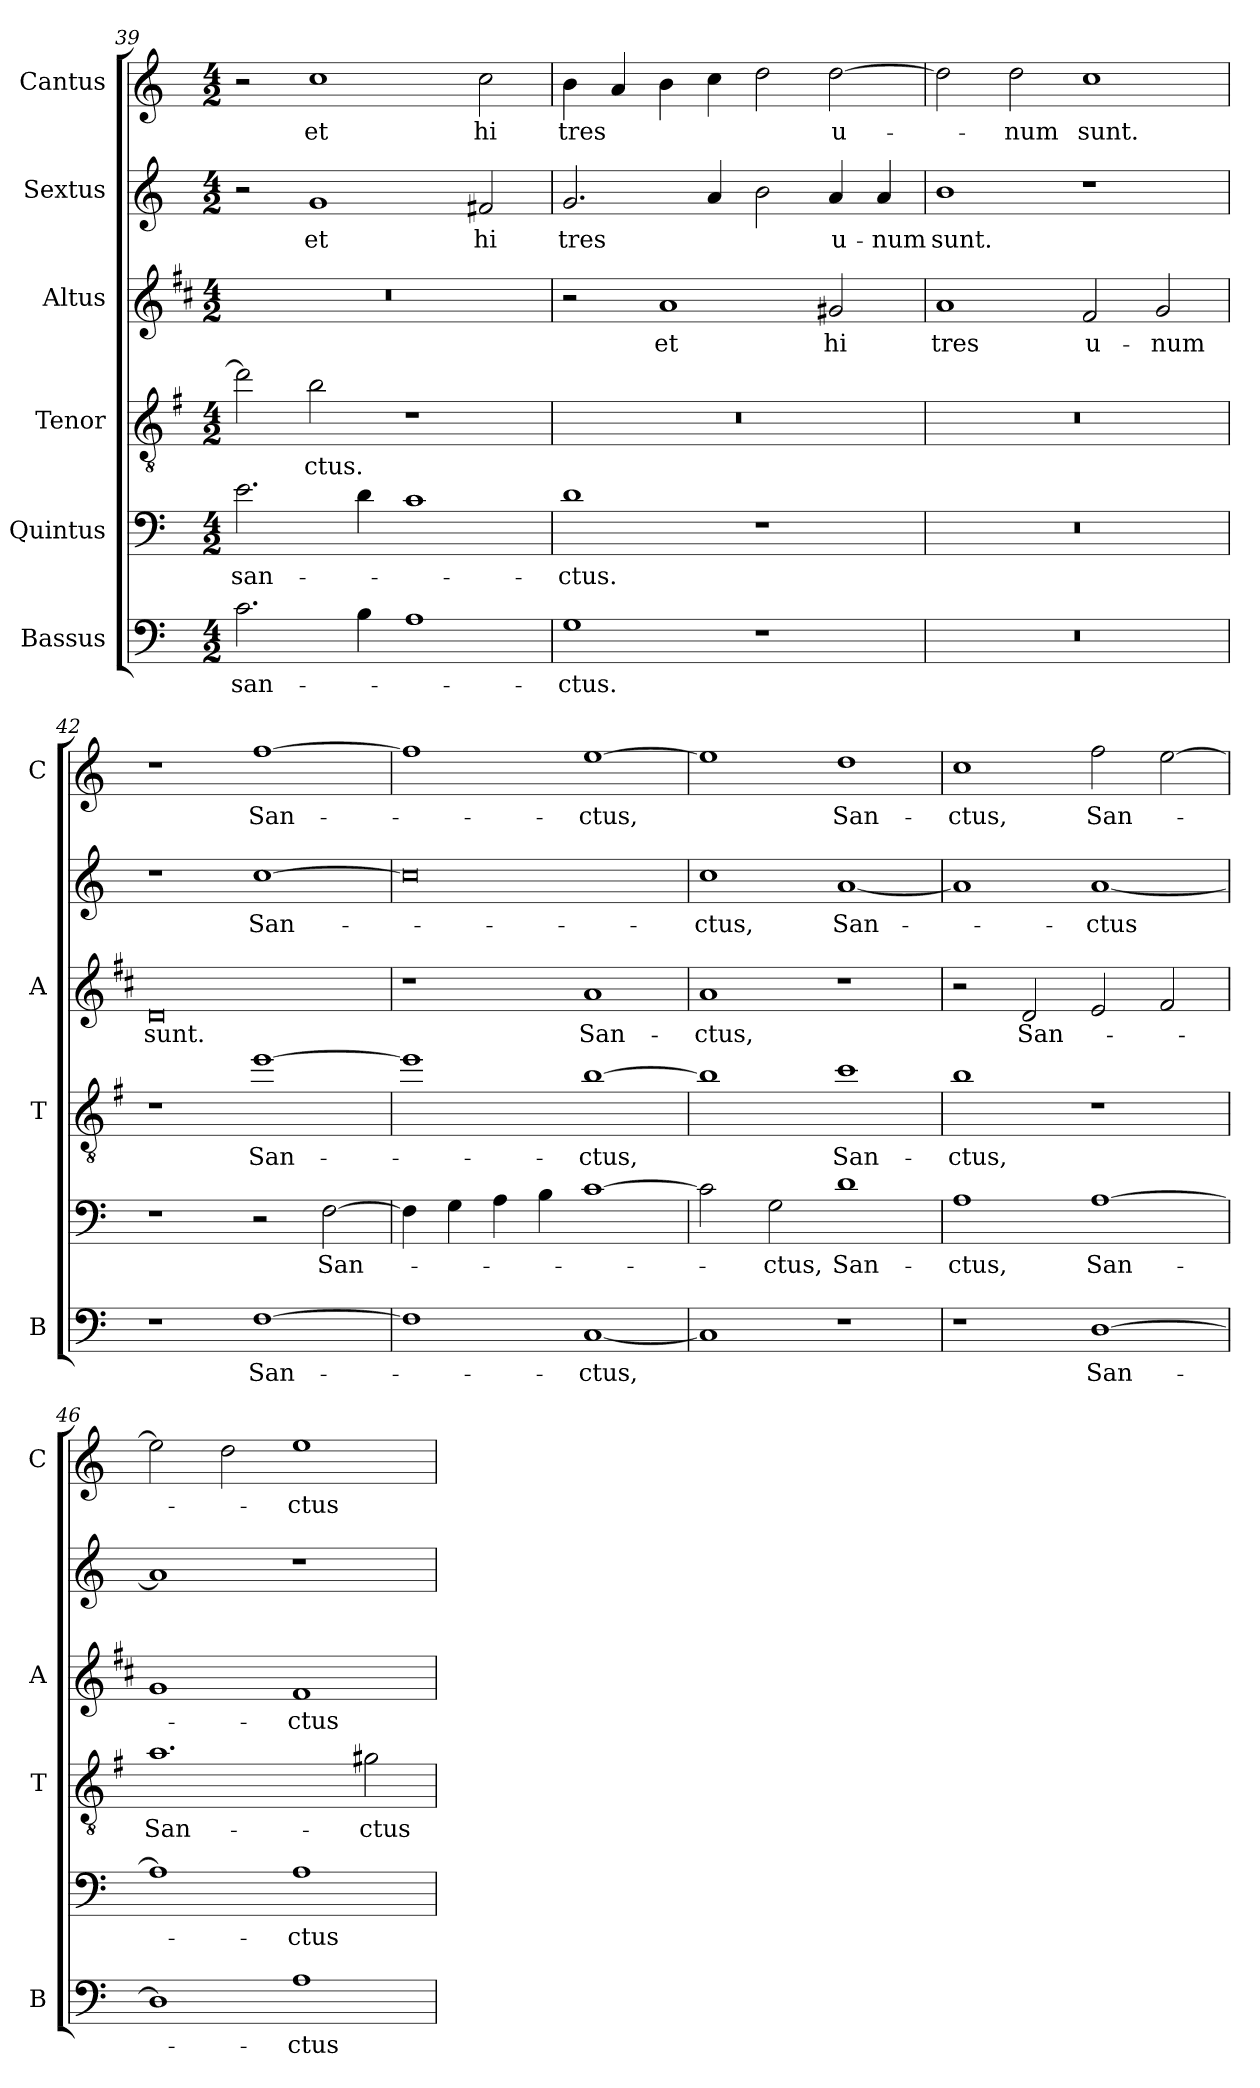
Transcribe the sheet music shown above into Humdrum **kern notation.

**kern	**text	**kern	**text	**kern	**text	**kern	**text	**kern	**text	**kern	**text
*part6	*part6	*part5	*part5	*part4	*part4	*part3	*part3	*part2	*part2	*part1	*part1
*staff6	*staff6	*staff5	*staff5	*staff4	*staff4	*staff3	*staff3	*staff2	*staff2	*staff1	*staff1
*I"Bassus	*	*I"Quintus	*	*I"Tenor	*	*I"Altus	*	*I"Sextus	*	*I"Cantus	*
*I'B	*	*	*	*I'T	*	*I'A	*	*	*	*I'C	*
*clefF4	*	*clefF4	*	*clefGv2	*	*clefG2	*	*clefG2	*	*clefG2	*
*	*	*	*	*ITrd4c7	*	*ITrd1c2	*	*	*	*	*
*k[]	*	*k[]	*	*k[]	*	*k[]	*	*k[]	*	*k[]	*
*C:	*	*C:	*	*C:	*	*C:	*	*C:	*	*C:	*
*M4/2	*	*M4/2	*	*M4/2	*	*M4/2	*	*M4/2	*	*M4/2	*
=39	=39	=39	=39	=39	=39	=39	=39	=39	=39	=39	=39
!	!LO:LY:b	!	!LO:LY:b	!	!	!	!	!	!	!	!
2.c\	san-	2.e\	san-	2g\]	.	0r	.	2r	.	2r	.
!	!	!	!	!	!LO:LY:b	!	!	!	!LO:LY:b	!	!LO:LY:b
.	.	.	.	2e\	-ctus.	.	.	1g	et	1cc	et
4B\	.	4d\	.	.	.	.	.	.	.	.	.
1A	.	1c	.	1r	.	.	.	.	.	.	.
!	!	!	!	!	!	!	!	!	!LO:LY:b	!	!LO:LY:b
.	.	.	.	.	.	.	.	2f#X/	hi	2cc\	hi
=40	=40	=40	=40	=40	=40	=40	=40	=40	=40	=40	=40
!	!LO:LY:b	!	!LO:LY:b	!	!	!	!	!	!LO:LY:b	!	!LO:LY:b
1G	-ctus.	1d	-ctus.	0r	.	2r	.	2.g/	tres	4b\	tres
.	.	.	.	.	.	.	.	.	.	4a/	.
!	!	!	!	!	!	!	!LO:LY:b	!	!	!	!
.	.	.	.	.	.	1g	et	.	.	4b\	.
.	.	.	.	.	.	.	.	4a/	.	4cc\	.
1r	.	1r	.	.	.	.	.	2b\	.	2dd\	.
!	!	!	!	!	!	!	!LO:LY:b	!	!LO:LY:b	!	!LO:LY:b
.	.	.	.	.	.	2f#X/	hi	4a/	u-	[2dd\	u-
!	!	!	!	!	!	!	!	!	!LO:LY:b	!	!
.	.	.	.	.	.	.	.	4a/	-num	.	.
=41	=41	=41	=41	=41	=41	=41	=41	=41	=41	=41	=41
!	!	!	!	!	!	!	!LO:LY:b	!	!LO:LY:b	!	!
0r	.	0r	.	0r	.	1g	tres	1b	sunt.	2dd\]	.
!	!	!	!	!	!	!	!	!	!	!	!LO:LY:b
.	.	.	.	.	.	.	.	.	.	2dd\	-num
!	!	!	!	!	!	!	!LO:LY:b	!	!	!	!LO:LY:b
.	.	.	.	.	.	2e/	u-	1r	.	1cc	sunt.
!	!	!	!	!	!	!	!LO:LY:b	!	!	!	!
.	.	.	.	.	.	2f/	-num	.	.	.	.
=42	=42	=42	=42	=42	=42	=42	=42	=42	=42	=42	=42
!	!	!	!	!	!	!	!LO:LY:b	!	!	!	!
1r	.	1r	.	1r	.	0c	sunt.	1r	.	1r	.
!	!LO:LY:b	!	!	!	!LO:LY:b	!	!	!	!LO:LY:b	!	!LO:LY:b
[1F	San-	2r	.	[1a	San-	.	.	[1cc	San-	[1ff	San-
!	!	!	!LO:LY:b	!	!	!	!	!	!	!	!
.	.	[2F\	San-	.	.	.	.	.	.	.	.
!!LO:LB:g=z
=43	=43	=43	=43	=43	=43	=43	=43	=43	=43	=43	=43
1F]	.	4F\]	.	1a]	.	1r	.	0cc]	.	1ff]	.
.	.	4G\	.	.	.	.	.	.	.	.	.
.	.	4A\	.	.	.	.	.	.	.	.	.
.	.	4B\	.	.	.	.	.	.	.	.	.
!	!LO:LY:b	!	!	!	!LO:LY:b	!	!LO:LY:b	!	!	!	!LO:LY:b
[1C	-ctus,	[1c	.	[1e	-ctus,	1g	San-	.	.	[1ee	-ctus,
=44	=44	=44	=44	=44	=44	=44	=44	=44	=44	=44	=44
!	!	!	!	!	!	!	!LO:LY:b	!	!LO:LY:b	!	!
1C]	.	2c\]	.	1e]	.	1g	-ctus,	1cc	-ctus,	1ee]	.
!	!	!	!LO:LY:b	!	!	!	!	!	!	!	!
.	.	2G\	-ctus,	.	.	.	.	.	.	.	.
!	!	!	!LO:LY:b	!	!LO:LY:b	!	!	!	!LO:LY:b	!	!LO:LY:b
1r	.	1d	San-	1f	San-	1r	.	[1a	San-	1dd	San-
=45	=45	=45	=45	=45	=45	=45	=45	=45	=45	=45	=45
!	!	!	!LO:LY:b	!	!LO:LY:b	!	!	!	!	!	!LO:LY:b
1r	.	1A	-ctus,	1e	-ctus,	2r	.	1a]	.	1cc	-ctus,
!	!	!	!	!	!	!	!LO:LY:b	!	!	!	!
.	.	.	.	.	.	2c/	San-	.	.	.	.
!	!LO:LY:b	!	!LO:LY:b	!	!	!	!	!	!LO:LY:b	!	!LO:LY:b
[1D	San-	[1A	San-	1r	.	2d/	.	[1a	-ctus	2ff\	San-
.	.	.	.	.	.	2e/	.	.	.	[2ee\	.
=46	=46	=46	=46	=46	=46	=46	=46	=46	=46	=46	=46
!	!	!	!	!	!LO:LY:b	!	!	!	!	!	!
1D]	.	1A]	.	1.d	San-	1f	.	1a]	.	2ee\]	.
.	.	.	.	.	.	.	.	.	.	2dd\	.
!	!LO:LY:b	!	!LO:LY:b	!	!	!	!LO:LY:b	!	!	!	!LO:LY:b
1A	-ctus	1A	-ctus	.	.	1e	-ctus	1r	.	1ee	-ctus
!	!	!	!	!	!LO:LY:b	!	!	!	!	!	!
.	.	.	.	2c#X\	-ctus	.	.	.	.	.	.
=	=	=	=	=	=	=	=	=	=	=	=
*-	*-	*-	*-	*-	*-	*-	*-	*-	*-	*-	*-
